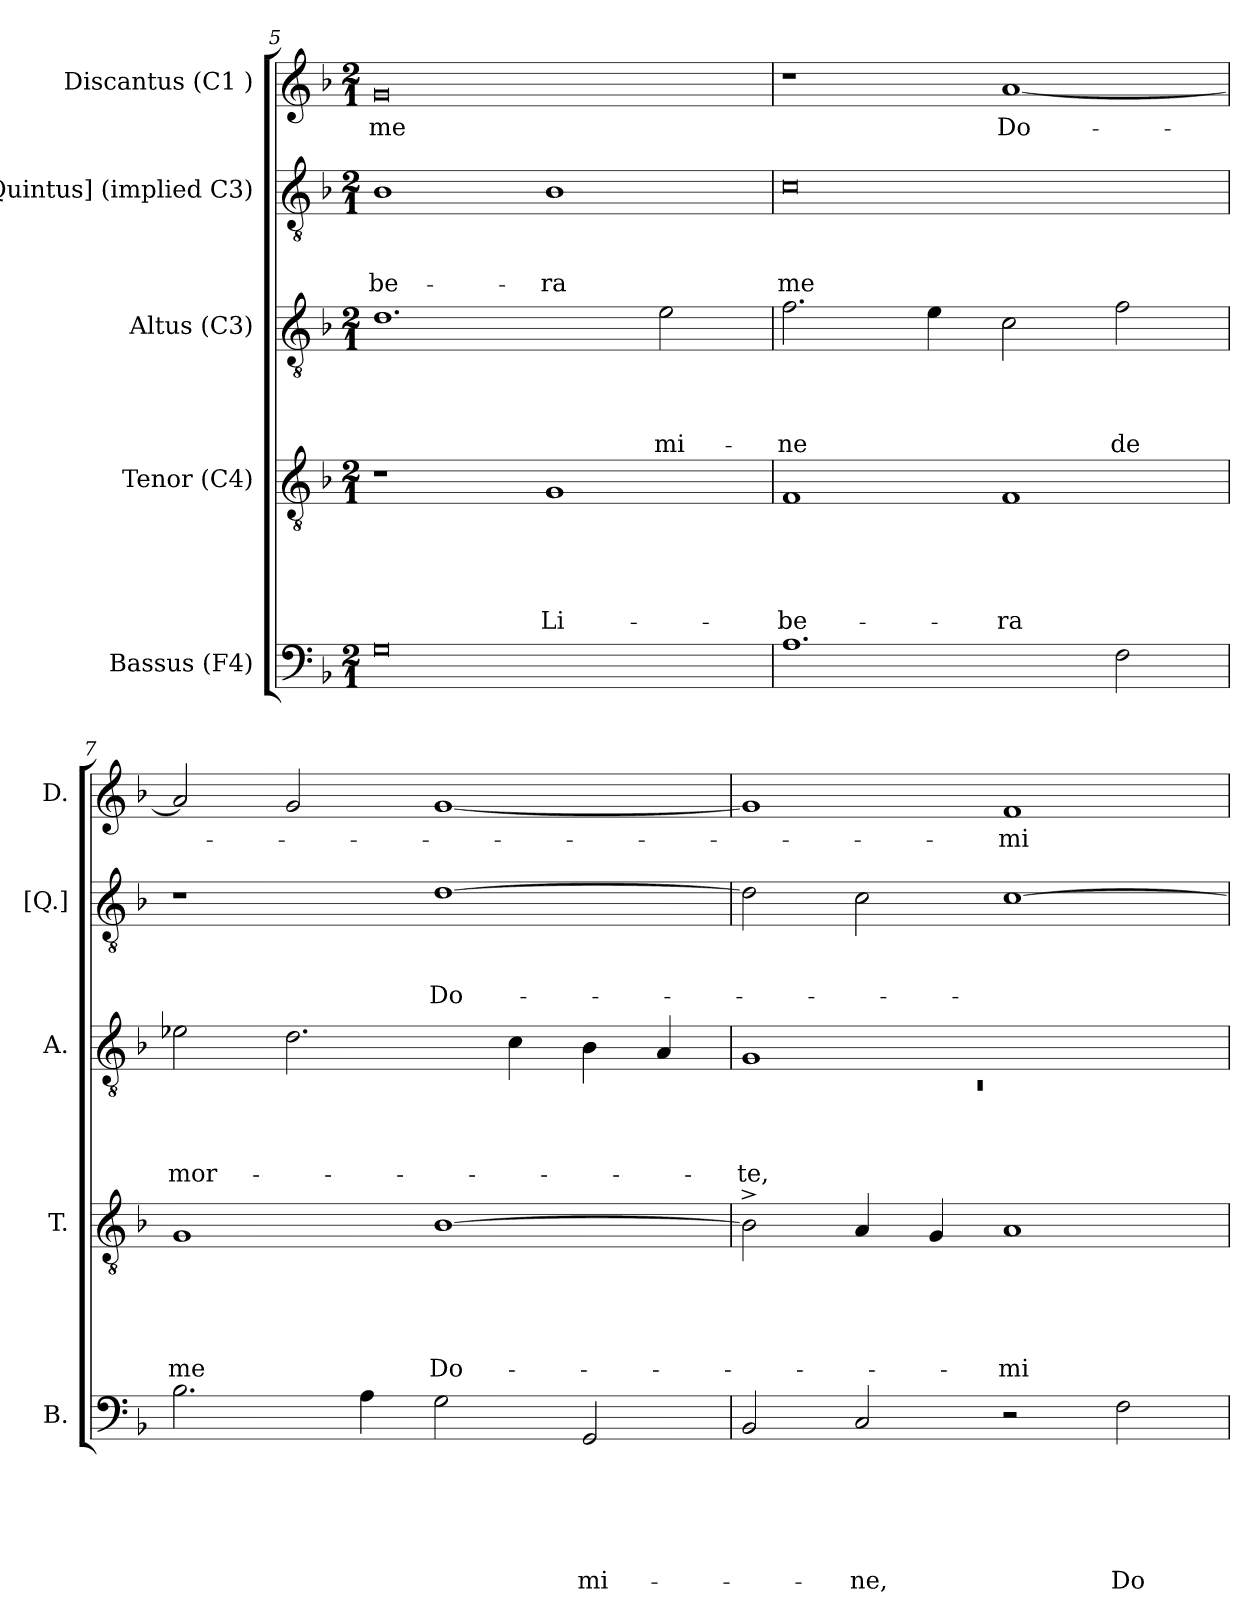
**kern	**text	**text	**text	**text	**text	**text	**kern	**text	**text	**text	**text	**text	**kern	**text	**text	**text	**text	**kern	**text	**text	**text	**kern	**text
*part5	*part5	*part5	*part5	*part5	*part5	*part5	*part4	*part4	*part4	*part4	*part4	*part4	*part3	*part3	*part3	*part3	*part3	*part2	*part2	*part2	*part2	*part1	*part1
*staff5	*staff5	*staff5	*staff5	*staff5	*staff5	*staff5	*staff4	*staff4	*staff4	*staff4	*staff4	*staff4	*staff3	*staff3	*staff3	*staff3	*staff3	*staff2	*staff2	*staff2	*staff2	*staff1	*staff1
*I"Bassus (F4)	*	*	*	*	*	*	*I"Tenor (C4)	*	*	*	*	*	*I"Altus (C3)	*	*	*	*	*I"[Quintus] (implied C3)	*	*	*	*I"Discantus (C1 )	*
*I'B.	*	*	*	*	*	*	*I'T.	*	*	*	*	*	*I'A.	*	*	*	*	*I'[Q.]	*	*	*	*I'D.	*
!!LO:LB:g=z
*clefF4	*	*	*	*	*	*	*clefGv2	*	*	*	*	*	*clefGv2	*	*	*	*	*clefGv2	*	*	*	*clefG2	*
*k[b-]	*	*	*	*	*	*	*k[b-]	*	*	*	*	*	*k[b-]	*	*	*	*	*k[b-]	*	*	*	*k[b-]	*
*F:	*	*	*	*	*	*	*F:	*	*	*	*	*	*F:	*	*	*	*	*F:	*	*	*	*F:	*
*M2/1	*	*	*	*	*	*	*M2/1	*	*	*	*	*	*M2/1	*	*	*	*	*M2/1	*	*	*	*M2/1	*
=5	=5	=5	=5	=5	=5	=5	=5	=5	=5	=5	=5	=5	=5	=5	=5	=5	=5	=5	=5	=5	=5	=5	=5
!	!	!	!	!	!	!	!	!	!	!	!	!	!	!	!	!	!	!	!	!	!LO:LY:b	!	!LO:LY:b:rj
0G	.	.	.	.	.	.	1r	.	.	.	.	.	1.d	.	.	.	.	1B-	.	.	-be-	0g	me
!	!	!	!	!	!	!	!	!	!	!	!	!LO:LY:b	!	!	!	!	!	!	!	!	!LO:LY:b	!	!
.	.	.	.	.	.	.	1G	.	.	.	.	Li-	.	.	.	.	.	1B-	.	.	-ra	.	.
!	!	!	!	!	!	!	!	!	!	!	!	!	!	!	!	!	!LO:LY:b	!	!	!	!	!	!
.	.	.	.	.	.	.	.	.	.	.	.	.	2e\	.	.	.	-mi-	.	.	.	.	.	.
=6	=6	=6	=6	=6	=6	=6	=6	=6	=6	=6	=6	=6	=6	=6	=6	=6	=6	=6	=6	=6	=6	=6	=6
!	!	!	!	!	!	!	!	!	!	!	!	!LO:LY:b	!	!	!	!	!LO:LY:b	!	!	!	!LO:LY:b:rj	!	!
1.A	.	.	.	.	.	.	1F	.	.	.	.	-be-	2.f\	.	.	.	-ne	0c	.	.	me	1r	.
.	.	.	.	.	.	.	.	.	.	.	.	.	4e\	.	.	.	.	.	.	.	.	.	.
!	!	!	!	!	!	!	!	!	!	!	!	!LO:LY:b	!	!	!	!	!	!	!	!	!	!	!LO:LY:b
.	.	.	.	.	.	.	1F	.	.	.	.	-ra	2c\	.	.	.	.	.	.	.	.	[<1a	Do-
!	!	!	!	!	!	!	!	!	!	!	!	!	!	!	!	!	!LO:LY:b	!	!	!	!	!	!
2F\	.	.	.	.	.	.	.	.	.	.	.	.	2f\	.	.	.	de	.	.	.	.	.	.
=7	=7	=7	=7	=7	=7	=7	=7	=7	=7	=7	=7	=7	=7	=7	=7	=7	=7	=7	=7	=7	=7	=7	=7
!	!	!	!	!	!	!	!	!	!	!	!	!LO:LY:b	!	!	!	!	!LO:LY:b	!	!	!	!	!	!
2.B-\	.	.	.	.	.	.	1G	.	.	.	.	me	2e-X\	.	.	.	mor-	1r	.	.	.	2a/]	.
.	.	.	.	.	.	.	.	.	.	.	.	.	2.d\	.	.	.	.	.	.	.	.	2g/	.
4A\	.	.	.	.	.	.	.	.	.	.	.	.	.	.	.	.	.	.	.	.	.	.	.
!	!	!	!	!	!	!	!	!	!	!	!	!LO:LY:b	!	!	!	!	!	!	!	!	!LO:LY:b	!	!
2G\	.	.	.	.	.	.	[>1B-	.	.	.	.	Do-	.	.	.	.	.	[>1d	.	.	Do-	[<1g	.
.	.	.	.	.	.	.	.	.	.	.	.	.	4c\	.	.	.	.	.	.	.	.	.	.
!	!	!	!	!	!	!LO:LY:b	!	!	!	!	!	!	!	!	!	!	!	!	!	!	!	!	!
2GG/	.	.	.	.	.	-mi-	.	.	.	.	.	.	4B-\	.	.	.	.	.	.	.	.	.	.
.	.	.	.	.	.	.	.	.	.	.	.	.	4A/	.	.	.	.	.	.	.	.	.	.
=8	=8	=8	=8	=8	=8	=8	=8	=8	=8	=8	=8	=8	=8	=8	=8	=8	=8	=8	=8	=8	=8	=8	=8
*	*	*	*	*	*	*	*	*	*	*	*	*	*^	*	*	*	*	*	*	*	*	*	*
!	!	!	!	!	!	!	!	!	!	!	!	!	!	!LO:N:vis=1	!	!	!	!LO:LY:b	!	!	!	!	!	!
2BB-/	.	.	.	.	.	.	2B-^>\]	.	.	.	.	.	1G	0rC	.	.	.	-te,	2d\]	.	.	.	1g]	.
!	!	!	!	!	!	!LO:LY:b	!	!	!	!	!	!	!	!	!	!	!	!	!	!	!	!	!	!
2C/	.	.	.	.	.	-ne,	4A/	.	.	.	.	.	.	.	.	.	.	.	2c\	.	.	.	.	.
.	.	.	.	.	.	.	4G/	.	.	.	.	.	.	.	.	.	.	.	.	.	.	.	.	.
!	!	!	!	!	!	!	!	!	!	!	!	!LO:LY:b	!	!	!	!	!	!	!	!	!	!	!	!LO:LY:b
2r	.	.	.	.	.	.	1A	.	.	.	.	-mi-	1ryy	.	.	.	.	.	[<1c	.	.	.	1f	-mi-
!	!	!	!	!	!	!LO:LY:b	!	!	!	!	!	!	!	!	!	!	!	!	!	!	!	!	!	!
2F\	.	.	.	.	.	Do-	.	.	.	.	.	.	.	.	.	.	.	.	.	.	.	.	.	.
*	*	*	*	*	*	*	*	*	*	*	*	*	*v	*v	*	*	*	*	*	*	*	*	*	*
=	=	=	=	=	=	=	=	=	=	=	=	=	=	=	=	=	=	=	=	=	=	=	=
*-	*-	*-	*-	*-	*-	*-	*-	*-	*-	*-	*-	*-	*-	*-	*-	*-	*-	*-	*-	*-	*-	*-	*-
